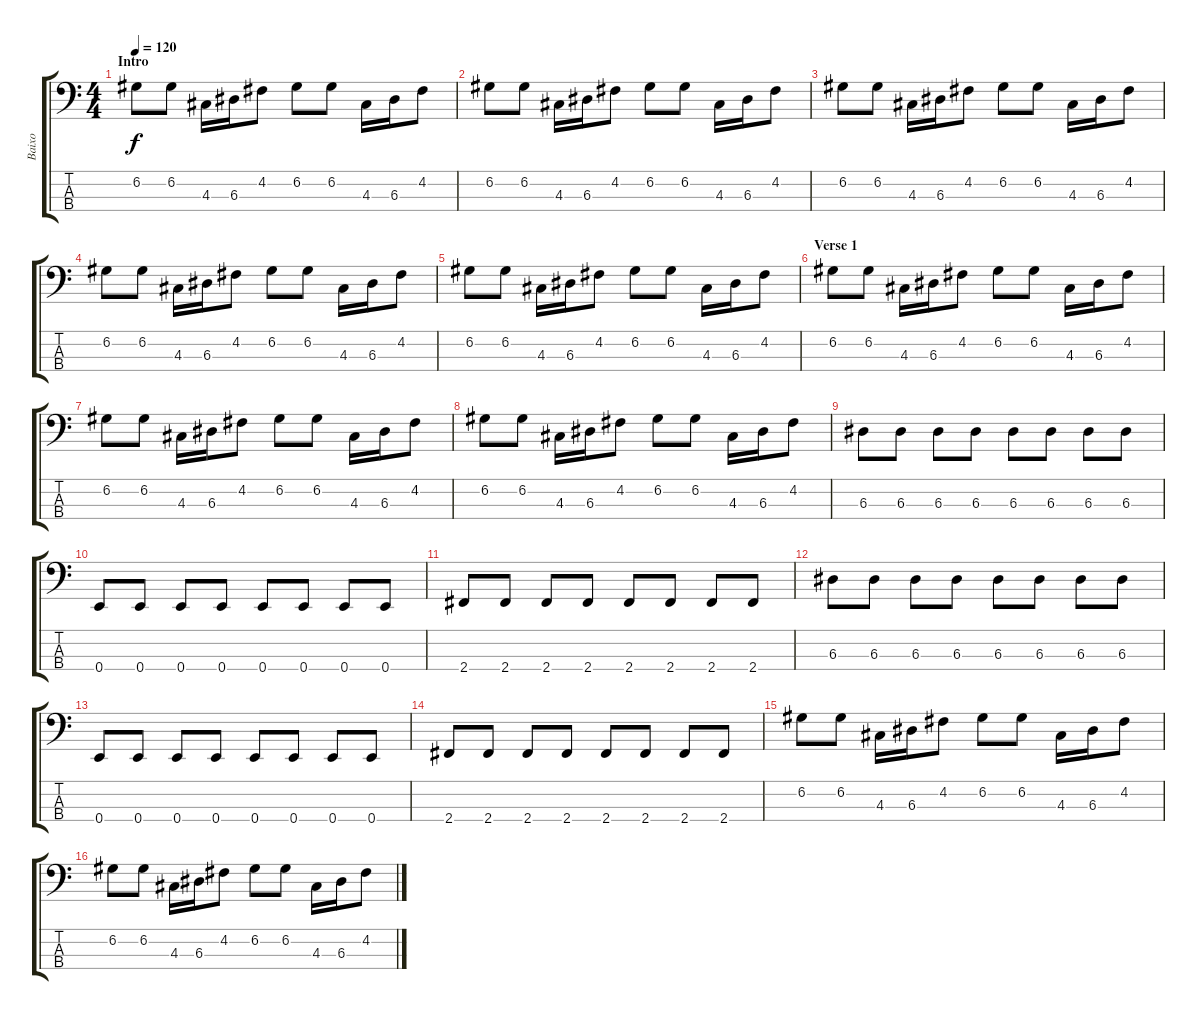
\track ("Baixo" "Baixo") {instrument electricbasspick}
\staff {score tabs}
\tuning (G2 D2 A1 E1) {hide}
\ts (4 4)
\section ("" "Intro")
\tempo 120
\clef f4
\ks c
6.2.8{dy f instrument electricbasspick} 6.2.8 4.3.16 6.3.16 4.2.8 6.2.8 6.2.8 4.3.16 6.3.16 4.2.8 |
6.2.8 6.2.8 4.3.16 6.3.16 4.2.8 6.2.8 6.2.8 4.3.16 6.3.16 4.2.8 |
6.2.8 6.2.8 4.3.16 6.3.16 4.2.8 6.2.8 6.2.8 4.3.16 6.3.16 4.2.8 |
6.2.8 6.2.8 4.3.16 6.3.16 4.2.8 6.2.8 6.2.8 4.3.16 6.3.16 4.2.8 |
6.2.8 6.2.8 4.3.16 6.3.16 4.2.8 6.2.8 6.2.8 4.3.16 6.3.16 4.2.8 |
\section ("" "Verse 1")
6.2.8 6.2.8 4.3.16 6.3.16 4.2.8 6.2.8 6.2.8 4.3.16 6.3.16 4.2.8 |
6.2.8 6.2.8 4.3.16 6.3.16 4.2.8 6.2.8 6.2.8 4.3.16 6.3.16 4.2.8 |
6.2.8 6.2.8 4.3.16 6.3.16 4.2.8 6.2.8 6.2.8 4.3.16 6.3.16 4.2.8 |
6.3.8 6.3.8 6.3.8 6.3.8 6.3.8 6.3.8 6.3.8 6.3.8 |
0.4.8 0.4.8 0.4.8 0.4.8 0.4.8 0.4.8 0.4.8 0.4.8 |
2.4.8 2.4.8 2.4.8 2.4.8 2.4.8 2.4.8 2.4.8 2.4.8 |
6.3.8 6.3.8 6.3.8 6.3.8 6.3.8 6.3.8 6.3.8 6.3.8 |
0.4.8 0.4.8 0.4.8 0.4.8 0.4.8 0.4.8 0.4.8 0.4.8 |
2.4.8 2.4.8 2.4.8 2.4.8 2.4.8 2.4.8 2.4.8 2.4.8 |
6.2.8 6.2.8 4.3.16 6.3.16 4.2.8 6.2.8 6.2.8 4.3.16 6.3.16 4.2.8 |
6.2.8 6.2.8 4.3.16 6.3.16 4.2.8 6.2.8 6.2.8 4.3.16 6.3.16 4.2.8
